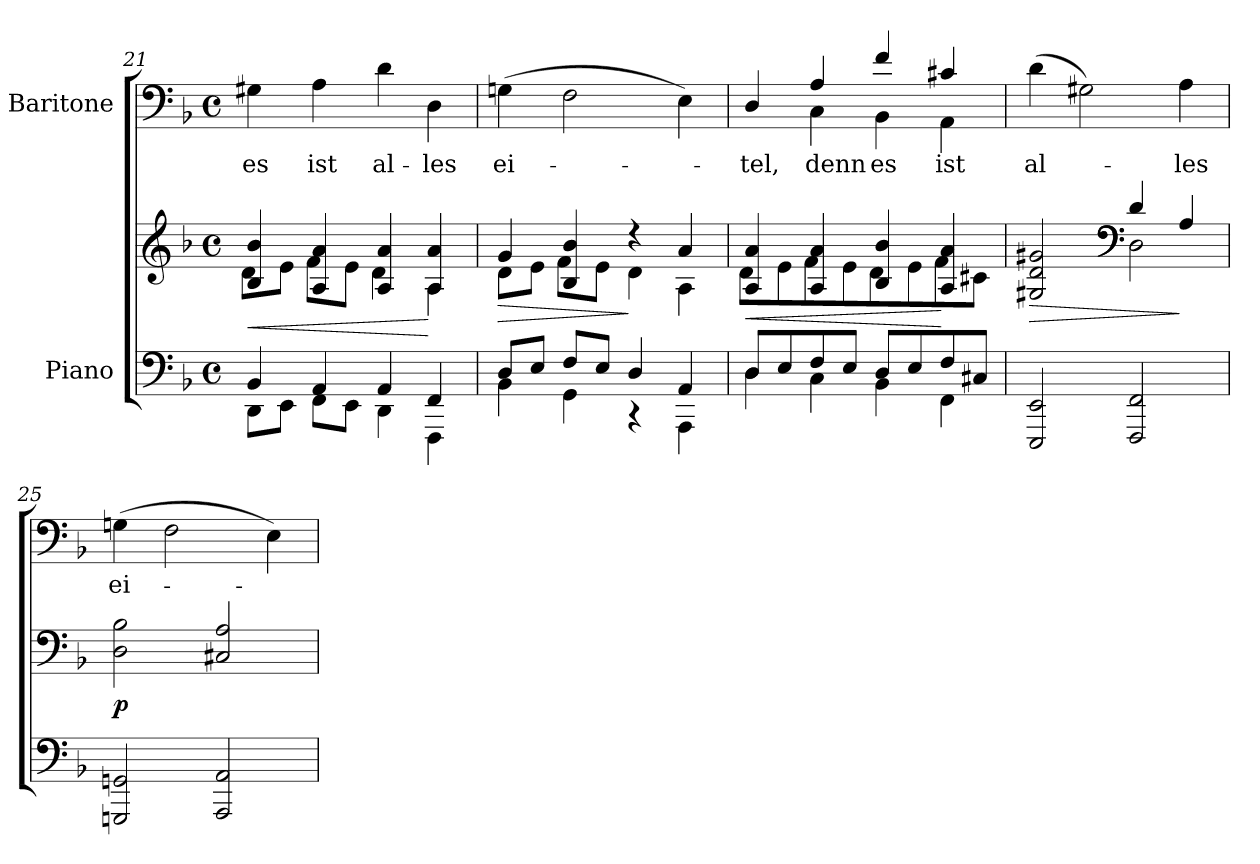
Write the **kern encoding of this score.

**kern	**kern	**dynam	**kern	**text
*part2	*part2	*part2	*part1	*part1
*staff3	*staff2	*staff2/3	*staff1	*staff1
*I"Piano	*	*	*I"Baritone	*
!!LO:LB:g=z
*clefF4	*clefG2	*	*clefF4	*
*k[b-]	*k[b-]	*	*k[b-]	*
*F:	*F:	*	*F:	*
*M4/4	*M4/4	*	*M4/4	*
*met(c)	*met(c)	*	*met(c)	*
=21	=21	=21	=21	=21
*^	*	*	*	*
!	!	!	!LO:HP:b	!	!
*	*	*^	*	*	*
!	!	!	!	!	!	!LO:LY:b:color=#000000
4BB-i/	8DDi\L	4B-i/ 4b-i	8di\L	<	4G#Xi\	es
.	8EEi\J	.	8ei\J	.	.	.
!	!	!	!	!	!	!LO:LY:b:color=#000000
4AAi/	8FFi\L	4Ai/ 4ai	8fi\L	.	4Ai\	ist
.	8EEi\J	.	8ei\J	.	.	.
!	!	!	!	!	!	!LO:LY:b:color=#000000
4AAi/	4DDi\	4Ai/ 4ai	4di\	.	4di\	al-
!	!	!	!	!	!	!LO:LY:b:color=#000000
4FFi/	4FFFi\	4Ai/ 4ai	4Ai\	[	4Di\	-les
=22	=22	=22	=22	=22	=22	=22
!	!	!	!	!LO:HP:b	!	!
!	!	!	!	!	!	!LO:LY:b:color=#000000
8Di/L	4BB-i\	4gi/	8di\L	>	(4Gni\	ei-
8Ei/J	.	.	8ei\J	.	.	.
8Fi/L	4GGi\	4B-i/ 4b-i	8fi\L	.	2Fi\	.
8Ei/J	.	.	8ei\J	.	.	.
4Di/	4r	4r	4di\	]	.	.
4AAi/	4AAAi\	4ai/	4Ai\	.	4Ei\)	.
=23	=23	=23	=23	=23	=23	=23
!	!	!	!	!LO:HP:b	!	!
!	!	!	!	!	!	!LO:LY:b:color=#000000
*	*	*	*	*	*^	*
8Di/L	4Di\	4Ai/ 4ai	8di\L	<	4Di/	4ryy	-tel,
8Ei/	.	.	8ei\	.	.	.	.
!	!	!	!	!	!	!	!LO:LY:b:color=#000000
8Fi/	4Ci\	4Ai/ 4ai	8fi\	.	4Ai/	4Ci\	denn
8Ei/J	.	.	8ei\	.	.	.	.
!	!	!	!	!	!	!	!LO:LY:b:color=#000000
8Di/L	4BB-i\	4B-i/ 4b-i	8di\	.	4fi/	4BB-i\	es
8Ei/	.	.	8ei\	.	.	.	.
!	!	!	!	!	!	!	!LO:LY:b:color=#000000
8Fi/	4FFi\	4Ai/ 4ai	8fi\	[	4c#Xi/	4AAi\	ist
8C#Xi/J	.	.	8c#Xi\J	.	.	.	.
*v	*v	*	*	*	*v	*v	*
!!LO:LB:g=z
=24	=24	=24	=24	=24	=24
!	!	!	!LO:HP:b	!	!
!	!	!	!	!	!LO:LY:b:color=#000000
2EEEi/ 2EEi	2G#Xi/ 2di 2g#Xi	2ryy	>	(4di\	al-
.	.	.	.	2G#Xi\)	.
*	*clefF4	*	*	*	*
2FFFi/ 2FFi	4di/	2Di\	.	.	.
!	!	!	!	!	!LO:LY:b:color=#000000
.	4Ai/	.	]	4Ai\	-les
=25	=25	=25	=25	=25	=25
!	!	!	!	!	!LO:LY:b:color=#000000
2GGGni/ 2GGni	2Di\ 2B-i	2ryy	p	(4Gni\	ei-
.	.	.	.	2Fi\	.
2AAAi/ 2AAi	2C#Xi/ 2Ai	2ryy	.	.	.
.	.	.	.	4Ei\)	.
*	*v	*v	*	*	*
=	=	=	=	=
*-	*-	*-	*-	*-
